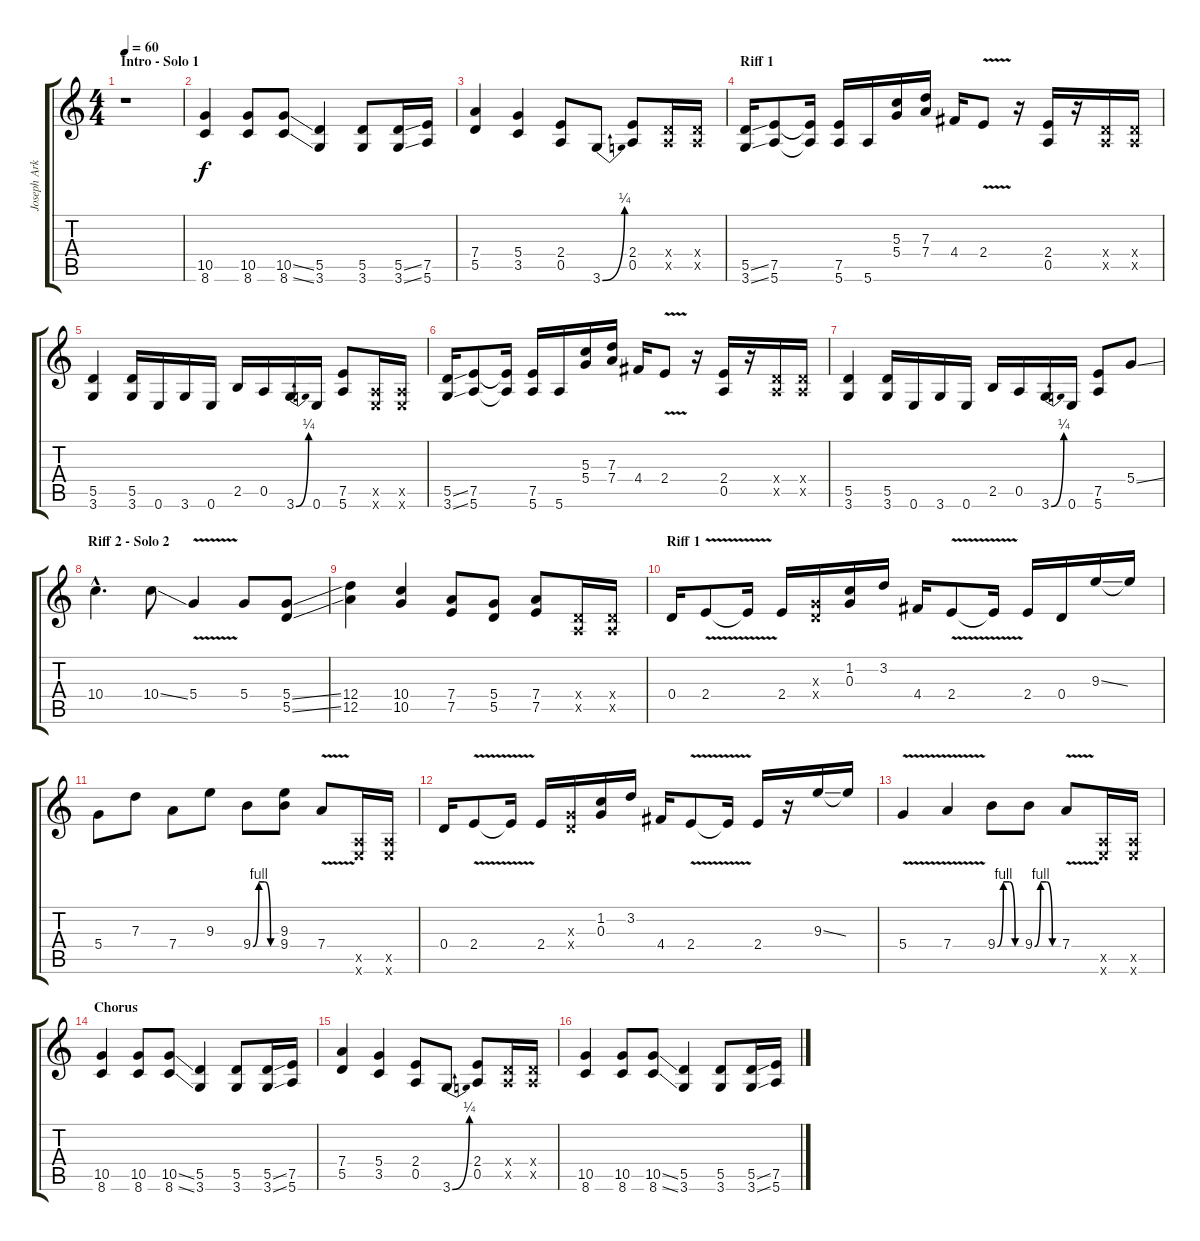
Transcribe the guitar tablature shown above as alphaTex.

\track ("Joseph Arkansas" "Joseph Ark") {instrument distortionguitar}
\staff {score tabs}
\tuning (E4 B3 G3 D3 A2 E2) {hide}
\ts (4 4)
\section ("" "Intro - Solo 1")
\tempo 60
\clef g2
\ks c
r.1{dy f instrument distortionguitar} |
(10.5 8.6).4 (10.5 8.6).8 (10.5{ss} 8.6{ss}).8 (5.5 3.6).4 (5.5 3.6).8 (5.5{ss} 3.6{ss}).16 (7.5 5.6).16 |
(7.4 5.5).4 (5.4 3.5).4 (2.4 0.5).8 3.6{be (bend 0 0 60 1)}.8 (2.4 0.5).8 (0.4{x} 0.5{x}).16 (0.4{x} 0.5{x}).16 |
\section ("" "Riff 1")
(5.5{ss} 3.6{ss}).16 (7.5 5.6).8 (7.5{t} 5.6{t}).16 (7.5 5.6).16 5.6.16 (5.3 5.4).16 (7.3 7.4).16 4.4.16 2.4{v}.8 r.16 (2.4 0.5).16 r.16 (0.4{x} 0.5{x}).16 (0.4{x} 0.5{x}).16 |
(5.5 3.6).4 (5.5 3.6).16 0.6.16 3.6.16 0.6.16 2.5.16 0.5.16 3.6{be (bend 0 0 60 1)}.16 0.6.16 (7.5 5.6).8 (0.5{x} 0.6{x}).16 (0.5{x} 0.6{x}).16 |
(5.5{ss} 3.6{ss}).16 (7.5 5.6).8 (7.5{t} 5.6{t}).16 (7.5 5.6).16 5.6.16 (5.3 5.4).16 (7.3 7.4).16 4.4.16 2.4{v}.8 r.16 (2.4 0.5).16 r.16 (0.4{x} 0.5{x}).16 (0.4{x} 0.5{x}).16 |
(5.5 3.6).4 (5.5 3.6).16 0.6.16 3.6.16 0.6.16 2.5.16 0.5.16 3.6{be (bend 0 0 60 1)}.16 0.6.16 (7.5 5.6).8 5.4{ss}.8 |
\section ("" "Riff 2 - Solo 2")
10.4{hac}.4{d} 10.4{ss}.8 5.4{v}.4 5.4.8 (5.4{ss} 5.5{ss}).8 |
(12.4 12.5).4 (10.4 10.5).4 (7.4 7.5).8 (5.4 5.5).8 (7.4 7.5).8 (0.4{x} 0.5{x}).16 (0.4{x} 0.5{x}).16 |
\section ("" "Riff 1")
0.4.16 2.4{v}.8 2.4{t}.16 2.4.16 (0.3{x} 0.4{x}).16 (1.2 0.3).16 3.2.16 4.4.16 2.4{v}.8 2.4{t}.16 2.4.16 0.4.16 9.3{ss}.16 9.3{t}.16 |
5.4.8 7.3.8 7.4.8 9.3.8 9.4{be (custom 0 0 15 4 30 4 45 0 60 0)}.8 (9.3 9.4).8 7.4{v}.8 (0.5{x} 0.6{x}).16 (0.5{x} 0.6{x}).16 |
0.4.16 2.4{v}.8 2.4{t}.16 2.4.16 (0.3{x} 0.4{x}).16 (1.2 0.3).16 3.2.16 4.4.16 2.4{v}.8 2.4{t}.16 2.4.16 r.16 9.3{ss}.16 9.3{t}.16 |
5.4{v}.4 7.4{v}.4 9.4{be (custom 0 0 15 4 30 4 45 0 60 0)}.8 9.4{be (custom 0 0 15 4 30 4 45 0 60 0)}.8 7.4{v}.8 (0.5{x} 0.6{x}).16 (0.5{x} 0.6{x}).16 |
\section ("" "Chorus")
(10.5 8.6).4 (10.5 8.6).8 (10.5{ss} 8.6{ss}).8 (5.5 3.6).4 (5.5 3.6).8 (5.5{ss} 3.6{ss}).16 (7.5 5.6).16 |
(7.4 5.5).4 (5.4 3.5).4 (2.4 0.5).8 3.6{be (bend 0 0 60 1)}.8 (2.4 0.5).8 (0.4{x} 0.5{x}).16 (0.4{x} 0.5{x}).16 |
(10.5 8.6).4 (10.5 8.6).8 (10.5{ss} 8.6{ss}).8 (5.5 3.6).4 (5.5 3.6).8 (5.5{ss} 3.6{ss}).16 (7.5 5.6).16
